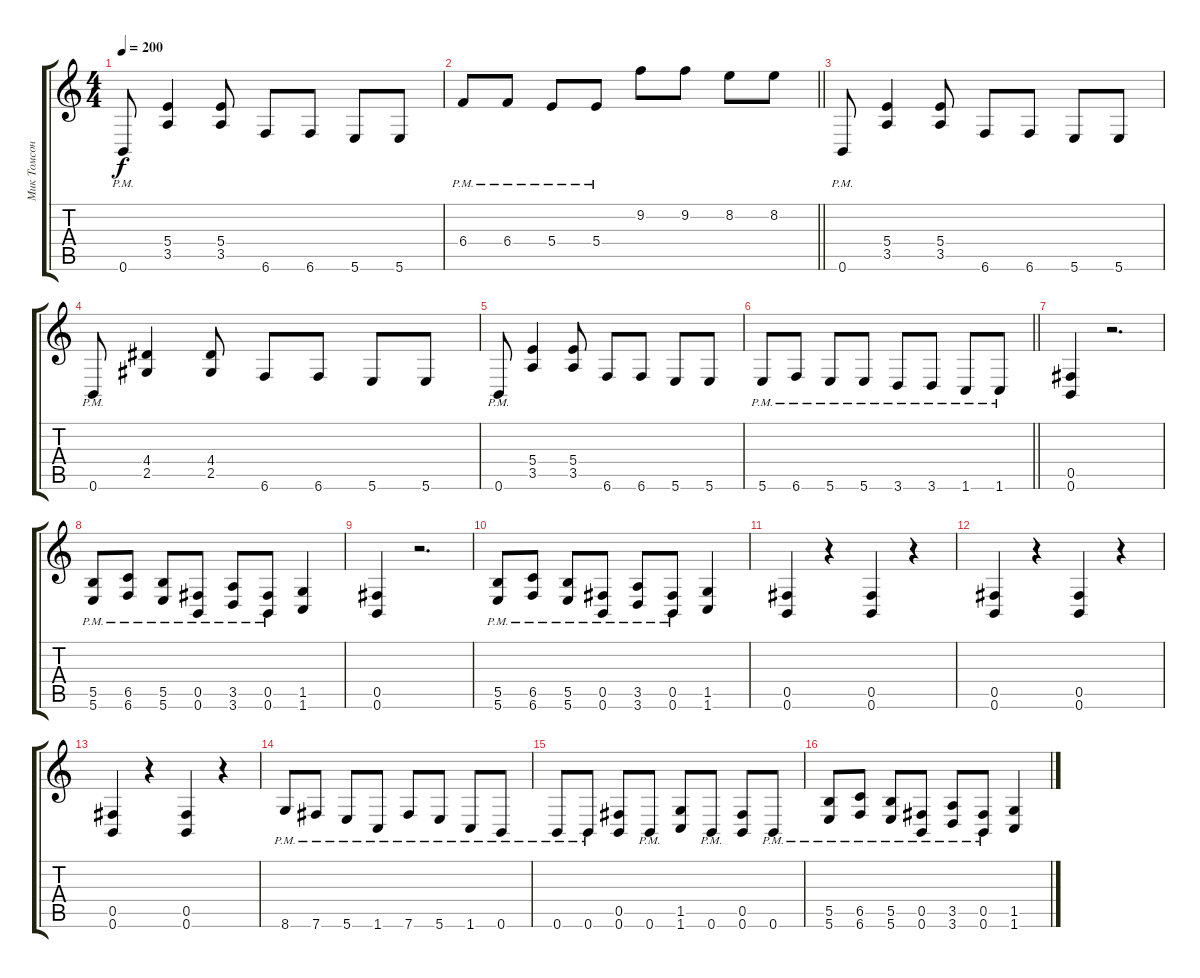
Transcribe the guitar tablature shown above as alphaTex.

\track ("Мик Томсон" "Мик Томсон") {instrument distortionguitar}
\staff {score tabs}
\tuning (Db4 Ab3 E3 B2 Gb2 B1) {hide}
\ts (4 4)
\tempo 200
\clef g2
\ks c
0.6{pm}.8{dy f} (5.4 3.5).4 (5.4 3.5).8 6.6.8 6.6.8 5.6.8 5.6.8 |
\barLineRight lightlight
6.4{pm}.8 6.4{pm}.8 5.4{pm}.8 5.4{pm}.8 9.2.8 9.2.8 8.2.8 8.2.8 |
0.6{pm}.8 (5.4 3.5).4 (5.4 3.5).8 6.6.8 6.6.8 5.6.8 5.6.8 |
0.6{pm}.8 (4.4 2.5).4 (4.4 2.5).8 6.6.8 6.6.8 5.6.8 5.6.8 |
0.6{pm}.8 (5.4 3.5).4 (5.4 3.5).8 6.6.8 6.6.8 5.6.8 5.6.8 |
\barLineRight lightlight
5.6{pm}.8 6.6{pm}.8 5.6{pm}.8 5.6{pm}.8 3.6{pm}.8 3.6{pm}.8 1.6{pm}.8 1.6{pm}.8 |
(0.5 0.6).4 r.2{d} |
(5.5{pm} 5.6{pm}).8 (6.5{pm} 6.6{pm}).8 (5.5{pm} 5.6{pm}).8 (0.5{pm} 0.6{pm}).8 (3.5{pm} 3.6{pm}).8 (0.5{pm} 0.6{pm}).8 (1.5 1.6).4 |
(0.5 0.6).4 r.2{d} |
(5.5{pm} 5.6{pm}).8 (6.5{pm} 6.6{pm}).8 (5.5{pm} 5.6{pm}).8 (0.5{pm} 0.6{pm}).8 (3.5{pm} 3.6{pm}).8 (0.5{pm} 0.6{pm}).8 (1.5 1.6).4 |
(0.5 0.6).4 r.4 (0.5 0.6).4 r.4 |
(0.5 0.6).4 r.4 (0.5 0.6).4 r.4 |
(0.5 0.6).4 r.4 (0.5 0.6).4 r.4 |
8.6{pm}.8 7.6{pm}.8 5.6{pm}.8 1.6{pm}.8 7.6{pm}.8 5.6{pm}.8 1.6{pm}.8 0.6{pm}.8 |
0.6{pm}.8 0.6{pm}.8 (0.5 0.6).8 0.6{pm}.8 (1.5 1.6).8 0.6{pm}.8 (0.5 0.6).8 0.6{pm}.8 |
(5.5{pm} 5.6{pm}).8 (6.5{pm} 6.6{pm}).8 (5.5{pm} 5.6{pm}).8 (0.5{pm} 0.6{pm}).8 (3.5{pm} 3.6{pm}).8 (0.5{pm} 0.6{pm}).8 (1.5 1.6).4
